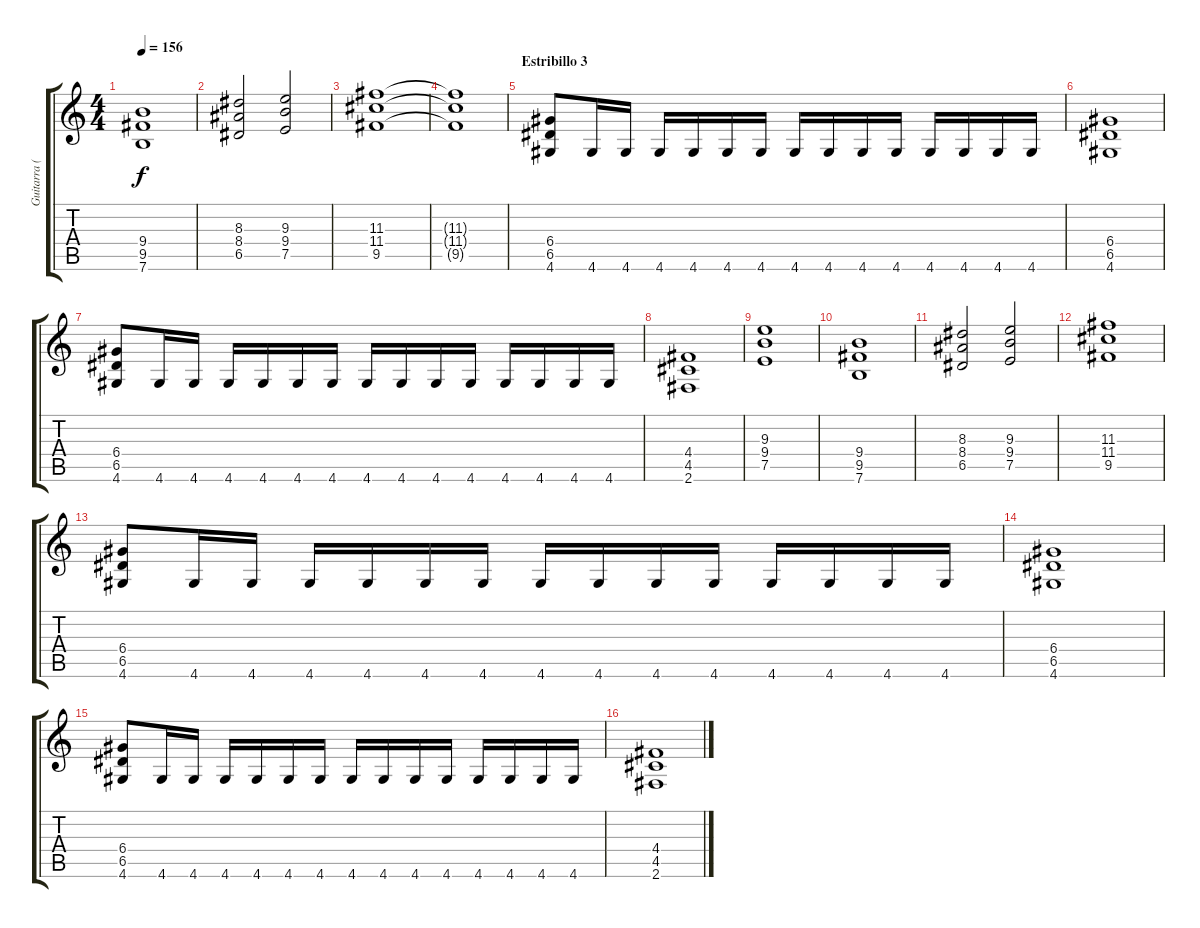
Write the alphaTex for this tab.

\track ("Guitarra (Jero)" "Guitarra (") {instrument distortionguitar}
\staff {score tabs}
\tuning (E4 B3 G3 D3 A2 E2) {hide}
\ts (4 4)
\tempo 156
\clef g2
\ks c
(9.4 9.5 7.6).1{dy f} |
(8.3 8.4 6.5).2 (9.3 9.4 7.5).2 |
(11.3 11.4 9.5).1 |
(11.3{t} 11.4{t} 9.5{t}).1 |
\section ("" "Estribillo 3")
(6.4 6.5 4.6).8 4.6.16 4.6.16 4.6.16 4.6.16 4.6.16 4.6.16 4.6.16 4.6.16 4.6.16 4.6.16 4.6.16 4.6.16 4.6.16 4.6.16 |
(6.4 6.5 4.6).1 |
(6.4 6.5 4.6).8 4.6.16 4.6.16 4.6.16 4.6.16 4.6.16 4.6.16 4.6.16 4.6.16 4.6.16 4.6.16 4.6.16 4.6.16 4.6.16 4.6.16 |
(4.4 4.5 2.6).1 |
(9.3 9.4 7.5).1 |
(9.4 9.5 7.6).1 |
(8.3 8.4 6.5).2 (9.3 9.4 7.5).2 |
(11.3 11.4 9.5).1 |
(6.4 6.5 4.6).8 4.6.16 4.6.16 4.6.16 4.6.16 4.6.16 4.6.16 4.6.16 4.6.16 4.6.16 4.6.16 4.6.16 4.6.16 4.6.16 4.6.16 |
(6.4 6.5 4.6).1 |
(6.4 6.5 4.6).8 4.6.16 4.6.16 4.6.16 4.6.16 4.6.16 4.6.16 4.6.16 4.6.16 4.6.16 4.6.16 4.6.16 4.6.16 4.6.16 4.6.16 |
(4.4 4.5 2.6).1
